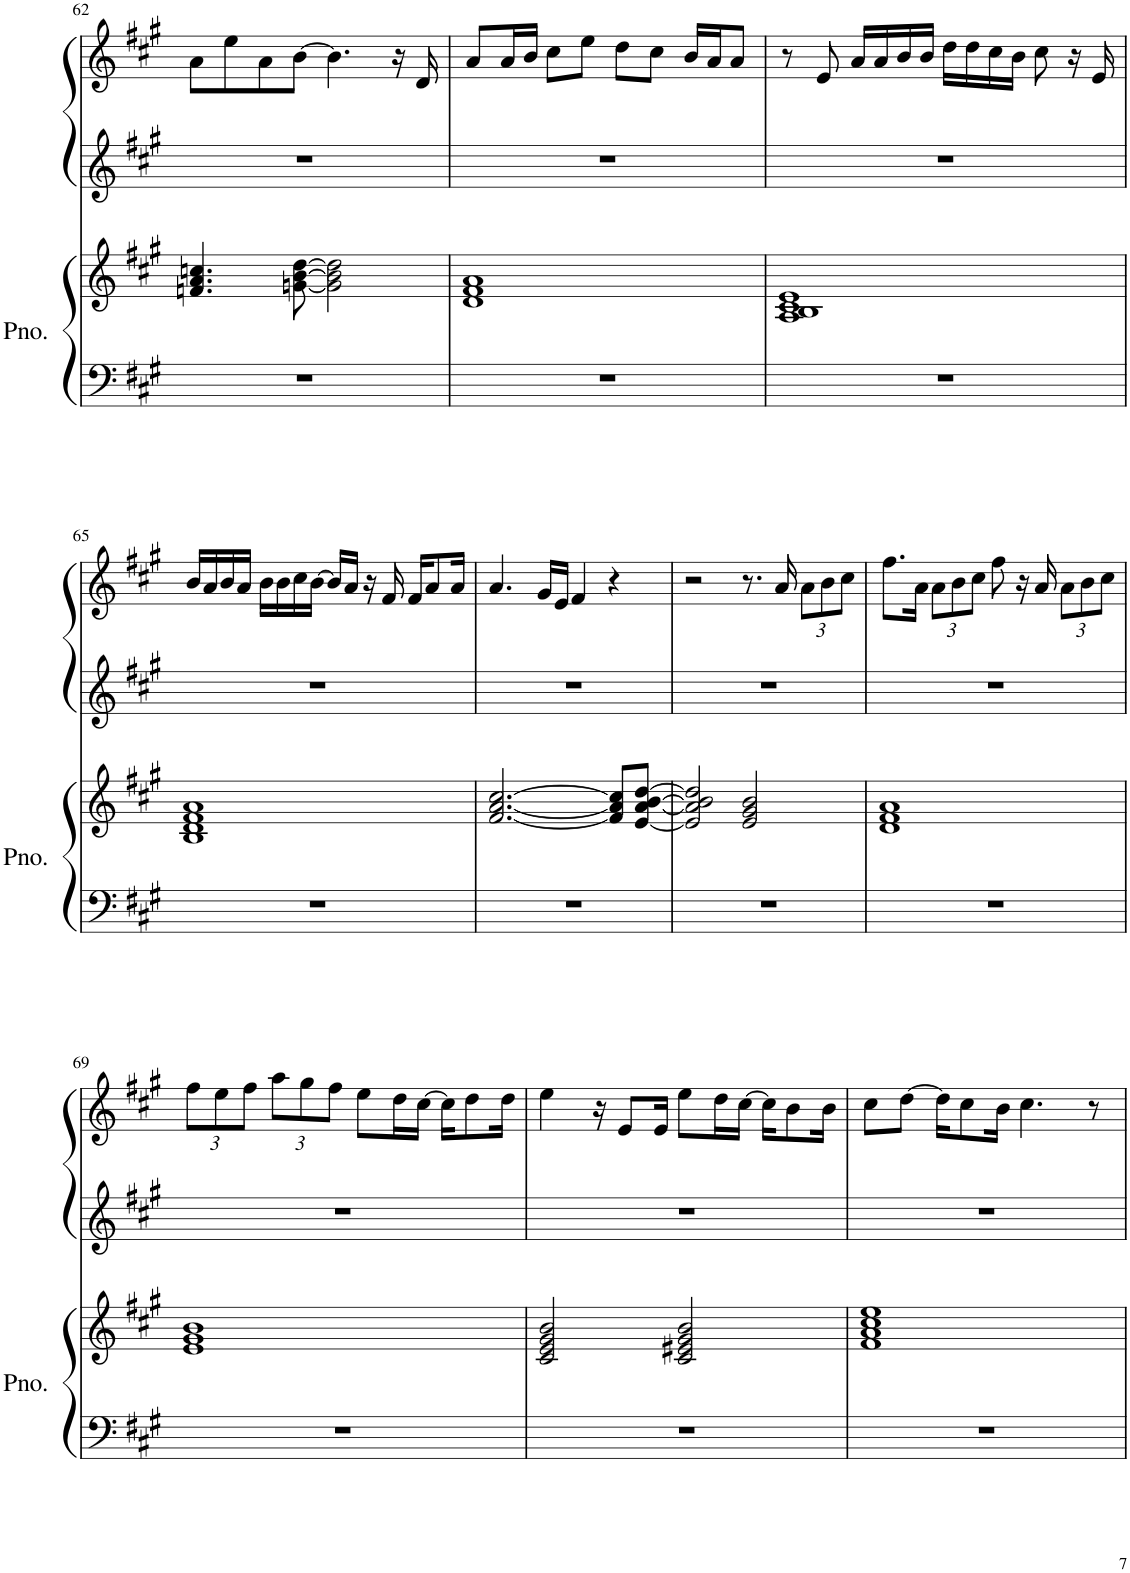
**kern	**kern	**kern	**kern
*part2	*part2	*part1	*part1
*staff4	*staff3	*staff2	*staff1
*I"ピアノ	*	*I"Piano	*
*	*	*I'Pno	*
!!LO:PB:g=z
*clefF4	*clefG2	*clefG2	*clefG2
*k[f#c#g#]	*k[f#c#g#]	*k[f#c#g#]	*k[f#c#g#]
*M4/4	*M4/4	*M4/4	*M4/4
*met(c)	*met(c)	*met(c)	*met(c)
=62	=62	=62	=62
1r	4.fn/ 4.a/ 4.ccn/	1r	8a\L
.	.	.	8ee\
.	.	.	8a\
.	[8gn\ [8b\ [8dd\	.	[8b\J
.	2g\] 2b\] 2dd\]	.	4.b\]
.	.	.	16r
.	.	.	16d/
=63	=63	=63	=63
1r	1d 1f# 1a	1r	8a/L
.	.	.	16a/L
.	.	.	16b/JJ
.	.	.	8cc#\L
.	.	.	8ee\J
.	.	.	8dd\L
.	.	.	8cc#\J
.	.	.	16b/LL
.	.	.	16a/J
.	.	.	8a/J
=64	=64	=64	=64
1r	1A 1B 1c# 1e	1r	8r
.	.	.	8e/
.	.	.	16a/LL
.	.	.	16a/
.	.	.	16b/
.	.	.	16b/JJ
.	.	.	16dd\LL
.	.	.	16dd\
.	.	.	16cc#\
.	.	.	16b\JJ
.	.	.	8cc#\
.	.	.	16r
.	.	.	16e/
!!LO:LB:g=z
=65	=65	=65	=65
1r	1B 1d 1f# 1a	1r	16b/LL
.	.	.	16a/
.	.	.	16b/
.	.	.	16a/JJ
.	.	.	16b\LL
.	.	.	16b\
.	.	.	16cc#\
.	.	.	[16b\JJ
.	.	.	16b/LL]
.	.	.	16a/JJ
.	.	.	16r
.	.	.	16f#/
.	.	.	16f#/KL
.	.	.	8a/
.	.	.	16a/Jk
=66	=66	=66	=66
1r	[2.f#/ [2.a/ [2.cc#/	1r	4.a/
.	.	.	16g#/LL
.	.	.	16e/JJ
.	.	.	4f#/
.	8f#/] 8a/] 8cc#/]L	.	4r
.	[8e/ [8a/ [8b/ [8dd/J	.	.
=67	=67	=67	=67
1r	2e/] 2a/] 2b/] 2dd/]	1r	2r
.	2e/ 2g#/ 2b/	.	8.r
.	.	.	16a/
*	*	*	*Xbrackettup
.	.	.	12a\L
.	.	.	12b\
.	.	.	12cc#\J
=68	=68	=68	=68
1r	1d 1f# 1a	1r	8.ff#\L
.	.	.	16a\Jk
.	.	.	12a\L
.	.	.	12b\
.	.	.	12cc#\J
.	.	.	8ff#\
.	.	.	16r
.	.	.	16a/
.	.	.	12a\L
.	.	.	12b\
.	.	.	12cc#\J
!!LO:LB:g=z
=69	=69	=69	=69
1r	1e 1g# 1b	1r	12ff#\L
.	.	.	12ee\
.	.	.	12ff#\J
.	.	.	12aa\L
.	.	.	12gg#\
.	.	.	12ff#\J
.	.	.	8ee\L
.	.	.	16dd\L
.	.	.	[16cc#\JJ
.	.	.	16cc#\KL]
.	.	.	8dd\
.	.	.	16dd\Jk
=70	=70	=70	=70
1r	2c#/ 2e/ 2g#/ 2b/	1r	4ee\
.	.	.	16r
.	.	.	8e/L
.	.	.	16e/Jk
.	2c#/ 2e#X/ 2g#/ 2b/	.	8ee\L
.	.	.	16dd\L
.	.	.	[16cc#\JJ
.	.	.	16cc#\KL]
.	.	.	8b\
.	.	.	16b\Jk
=71	=71	=71	=71
1r	1f# 1a 1cc# 1ee	1r	8cc#\L
.	.	.	[8dd\J
.	.	.	16dd\KL]
.	.	.	8cc#\
.	.	.	16b\Jk
.	.	.	4.cc#\
.	.	.	8r
=	=	=	=
*-	*-	*-	*-
